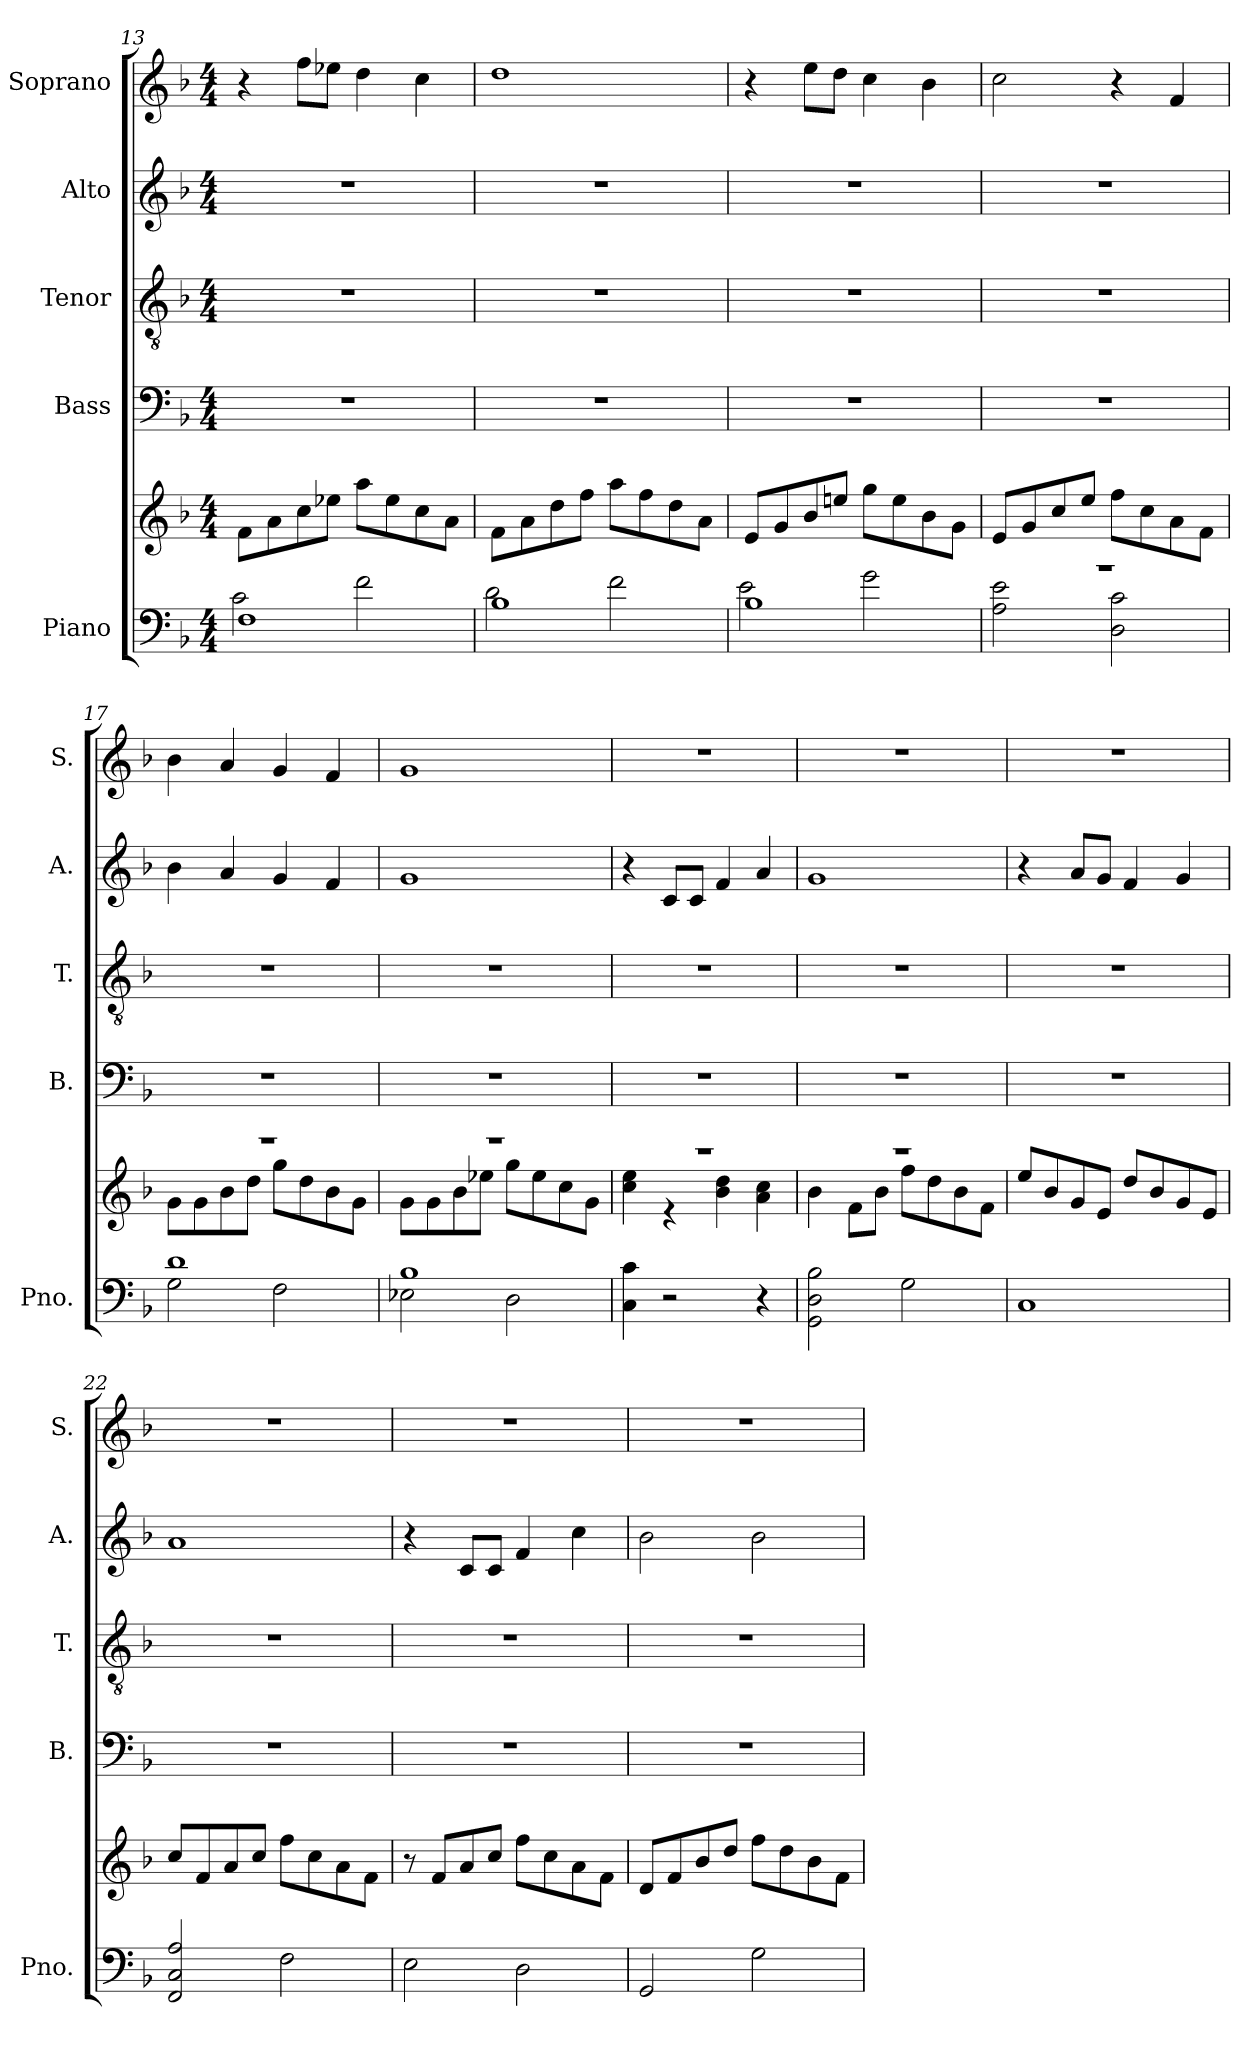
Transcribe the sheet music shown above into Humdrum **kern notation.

**kern	**kern	**kern	**kern	**kern	**kern
*part5	*part5	*part4	*part3	*part2	*part1
*staff6	*staff5	*staff4	*staff3	*staff2	*staff1
*I"Piano	*	*I"Bass	*I"Tenor	*I"Alto	*I"Soprano
*I'Pno.	*	*I'B.	*I'T.	*I'A.	*I'S.
*clefF4	*clefG2	*clefF4	*clefGv2	*clefG2	*clefG2
*k[b-]	*k[b-]	*k[b-]	*k[b-]	*k[b-]	*k[b-]
*M4/4	*M4/4	*M4/4	*M4/4	*M4/4	*M4/4
=13	=13	=13	=13	=13	=13
*^	*	*	*	*	*
1F	2c\	8f\L	1r	1r	1r	4r
.	.	8a\	.	.	.	.
.	.	8cc\	.	.	.	8ff\L
.	.	8ee-X\J	.	.	.	8ee-X\J
.	2f\	8aa\L	.	.	.	4dd\
.	.	8ee-\	.	.	.	.
.	.	8cc\	.	.	.	4cc\
.	.	8a\J	.	.	.	.
=14	=14	=14	=14	=14	=14	=14
1B-	2d\	8f\L	1r	1r	1r	1dd
.	.	8a\	.	.	.	.
.	.	8dd\	.	.	.	.
.	.	8ff\J	.	.	.	.
.	2f\	8aa\L	.	.	.	.
.	.	8ff\	.	.	.	.
.	.	8dd\	.	.	.	.
.	.	8a\J	.	.	.	.
!!LO:PB:g=z
=15	=15	=15	=15	=15	=15	=15
1B-	2e\	8e/L	1r	1r	1r	4r
.	.	8g/	.	.	.	.
.	.	8b-/	.	.	.	8ee\L
.	.	8een/J	.	.	.	8dd\J
.	2g\	8gg\L	.	.	.	4cc\
.	.	8ee\	.	.	.	.
.	.	8b-\	.	.	.	4b-\
.	.	8g\J	.	.	.	.
=16	=16	=16	=16	=16	=16	=16
1r	2A\ 2e\	8e/L	1r	1r	1r	2cc\
.	.	8g/	.	.	.	.
.	.	8cc/	.	.	.	.
.	.	8ee/J	.	.	.	.
.	2D\ 2c\	8ff\L	.	.	.	4r
.	.	8cc\	.	.	.	.
.	.	8a\	.	.	.	4f/
.	.	8f\J	.	.	.	.
=17	=17	=17	=17	=17	=17	=17
*	*	*^	*	*	*	*
1d	2G\	1r	8g\L	1r	1r	4b-\	4b-\
.	.	.	8g\	.	.	.	.
.	.	.	8b-\	.	.	4a/	4a/
.	.	.	8dd\J	.	.	.	.
.	2F\	.	8gg\L	.	.	4g/	4g/
.	.	.	8dd\	.	.	.	.
.	.	.	8b-\	.	.	4f/	4f/
.	.	.	8g\J	.	.	.	.
=18	=18	=18	=18	=18	=18	=18	=18
1B-	2E-X\	1r	8g\L	1r	1r	1g	1g
.	.	.	8g\	.	.	.	.
.	.	.	8b-\	.	.	.	.
.	.	.	8ee-X\J	.	.	.	.
.	2D\	.	8gg\L	.	.	.	.
.	.	.	8ee-\	.	.	.	.
.	.	.	8cc\	.	.	.	.
.	.	.	8g\J	.	.	.	.
*v	*v	*	*	*	*	*	*
!!LO:LB:g=z
=19	=19	=19	=19	=19	=19	=19
4C\ 4c\	1r	4cc\ 4ee\	1r	1r	4r	1r
2r	.	4r	.	.	8c/L	.
.	.	.	.	.	8c/J	.
.	.	4b-\ 4dd\	.	.	4f/	.
4r	.	4a\ 4cc\	.	.	4a/	.
=20	=20	=20	=20	=20	=20	=20
2GG\ 2D\ 2B-\	1r	4b-\	1r	1r	1g	1r
.	.	8f\L	.	.	.	.
.	.	8b-\J	.	.	.	.
2G\	.	8ff\L	.	.	.	.
.	.	8dd\	.	.	.	.
.	.	8b-\	.	.	.	.
.	.	8f\J	.	.	.	.
*	*v	*v	*	*	*	*
=21	=21	=21	=21	=21	=21
1C	8ee/L	1r	1r	4r	1r
.	8b-/	.	.	.	.
.	8g/	.	.	8a/L	.
.	8e/J	.	.	8g/J	.
.	8dd/L	.	.	4f/	.
.	8b-/	.	.	.	.
.	8g/	.	.	4g/	.
.	8e/J	.	.	.	.
=22	=22	=22	=22	=22	=22
2FF/ 2C/ 2A/	8cc/L	1r	1r	1a	1r
.	8f/	.	.	.	.
.	8a/	.	.	.	.
.	8cc/J	.	.	.	.
2F\	8ff\L	.	.	.	.
.	8cc\	.	.	.	.
.	8a\	.	.	.	.
.	8f\J	.	.	.	.
=23	=23	=23	=23	=23	=23
2E\	8r	1r	1r	4r	1r
.	8f/L	.	.	.	.
.	8a/	.	.	8c/L	.
.	8cc/J	.	.	8c/J	.
2D\	8ff\L	.	.	4f/	.
.	8cc\	.	.	.	.
.	8a\	.	.	4cc\	.
.	8f\J	.	.	.	.
!!LO:LB:g=z
=24	=24	=24	=24	=24	=24
2GG/	8d/L	1r	1r	2b-\	1r
.	8f/	.	.	.	.
.	8b-/	.	.	.	.
.	8dd/J	.	.	.	.
2G\	8ff\L	.	.	2b-\	.
.	8dd\	.	.	.	.
.	8b-\	.	.	.	.
.	8f\J	.	.	.	.
=	=	=	=	=	=
*-	*-	*-	*-	*-	*-
